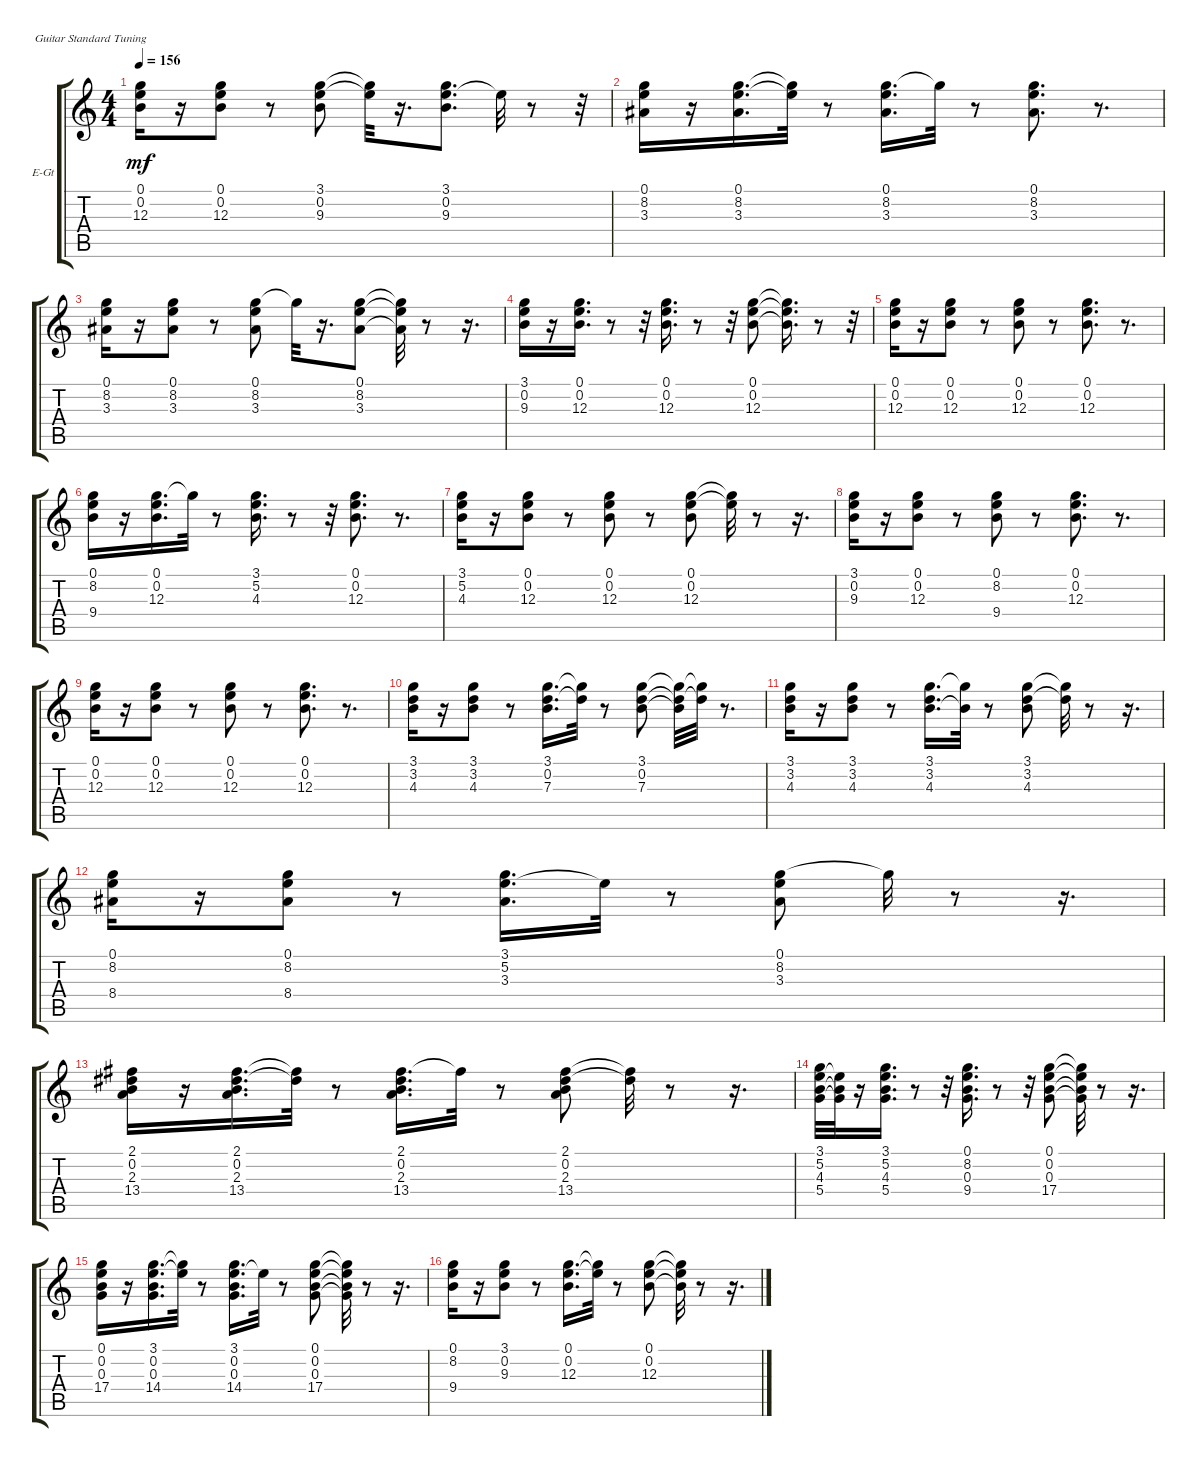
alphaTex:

\defaultSystemsLayout 4
\bracketExtendMode groupsimilarinstruments
\firstSystemTrackNameOrientation horizontal
\otherSystemsTrackNameOrientation horizontal
\track ("Electric Guitar" "E-Gt") {instrument electricguitarclean}
\staff {score tabs}
\tuning (E4 B3 G3 D3 A2 E2)
\ts (4 4)
\tempo 156
\clef g2
\scale
0.5
\ks c
(0.2 0.1 12.3).16{dy mf} r.16 (0.2 0.1 12.3).8 r.8 (0.2 3.1 9.3).8 (3.1{t} 9.3{t}).32 r.16{d} (0.2 3.1 9.3).8{d} 9.3{t}.32 r.8 r.32 |
\scale
0.5 (0.1 3.3 8.2).16 r.16 (0.1 3.3 8.2).16{d} (0.1{t} 8.2{t}).32 r.8 (3.3 0.1 8.2).16{d} 8.2{t}.32 r.8 (3.3 0.1 8.2).8{d} r.8{d} |
\scale
0.5 (3.3 0.1 8.2).16 r.16 (0.1 3.3 8.2).8 r.8 (0.1 3.3 8.2).8 8.2{t}.32 r.16{d} (0.1 3.3 8.2).8 (0.1{t} 3.3{t} 8.2{t}).32 r.8 r.16{d} |
\scale
0.5 (3.1 0.2 9.3).16 r.16 (0.2 0.1 12.3).16{d} r.8 r.32 (0.1 0.2 12.3).16{d} r.8 r.32 (0.2 0.1 12.3).8 (0.2{t} 0.1{t} 12.3{t}).16{d} r.8 r.32 |
\scale
0.5 (0.2 0.1 12.3).16 r.16 (0.2 0.1 12.3).8 r.8 (0.1 0.2 12.3).8 r.8 (0.2 0.1 12.3).8{d} r.8{d} |
\scale
0.5 (0.1 8.2 9.4).16 r.16 (0.1 0.2 12.3).16{d} 12.3{t}.32 r.8 (3.1 5.2 4.3).16{d} r.8 r.32 (0.2 0.1 12.3).8{d} r.8{d} |
\scale
0.5 (3.1 5.2 4.3).16 r.16 (0.1 0.2 12.3).8 r.8 (0.2 0.1 12.3).8 r.8 (0.2 0.1 12.3).8 (0.1{t} 12.3{t}).32 r.8 r.16{d} |
\scale
0.5 (0.2 3.1 9.3).16 r.16 (0.2 0.1 12.3).8 r.8 (0.1 8.2 9.4).8 r.8 (0.2 0.1 12.3).8{d} r.8{d} |
\scale
0.5 (0.2 0.1 12.3).16 r.16 (0.1 0.2 12.3).8 r.8 (0.2 0.1 12.3).8 r.8 (0.2 0.1 12.3).8{d} r.8{d} |
\scale
0.5 (3.2 4.3 3.1).16 r.16 (3.2 4.3 3.1).8 r.8 (0.2 7.3 3.1).16{d} (7.3{t} 3.1{t}).32 r.8 (0.2 7.3 3.1).8 (0.2{t} 7.3{t} 3.1{t}).32 (7.3{t} 3.1{t}).32 r.8{d} |
\scale
0.5 (3.2 4.3 3.1).16 r.16 (3.2 4.3 3.1).8 r.8 (3.2 4.3 3.1).16{d} (4.3{t} 3.1{t}).32 r.8 (3.2 4.3 3.1).8 (3.2{t} 3.1{t}).32 r.8 r.16{d} |
\scale
0.5 (0.1 8.2 8.4).16 r.16 (0.1 8.2 8.4).8 r.8 (3.3 3.1 5.2).16{d} 5.2{t}.32 r.8 (0.1 3.3 8.2).8 8.2{t}.32 r.8 r.16{d} |
\scale
0.5 (0.2 2.3 13.4 2.1).16 r.16 (0.2 2.3 2.1 13.4).16{d} (2.1{t} 13.4{t}).32 r.8 (0.2 2.3 13.4 2.1).16{d} 2.1{t}.32 r.8 (0.2 2.3 13.4 2.1).8 (13.4{t} 2.1{t}).32 r.8 r.16{d} |
\scale
0.5 (3.1 5.2 4.3 5.4).32 (5.2{t} 4.3{t} 5.4{t}).32 r.16 (3.1 5.2 5.4 4.3).16{d} r.8 r.32 (0.1 0.3 8.2 9.4).16{d} r.8 r.32 (0.3 0.1 0.2 17.4).8 (0.3{t} 0.1{t} 0.2{t} 17.4{t}).32 r.8 r.16{d} |
\scale
0.5 (0.3 0.2 0.1 17.4).16 r.16 (0.2 0.3 3.1 14.4).16{d} (3.1{t} 14.4{t}).32 r.8 (0.3 0.2 3.1 14.4).16{d} 14.4{t}.32 r.8 (0.2 0.3 0.1 17.4).8 (0.2{t} 0.3{t} 0.1{t} 17.4{t}).32 r.8 r.16{d} |
\scale
0.5 (0.1 8.2 9.4).16 r.16 (0.2 3.1 9.3).8 r.8 (0.2 0.1 12.3).16{d} (0.1{t} 12.3{t}).32 r.8 (0.2 0.1 12.3).8 (0.2{t} 0.1{t} 12.3{t}).32 r.8 r.16{d}
